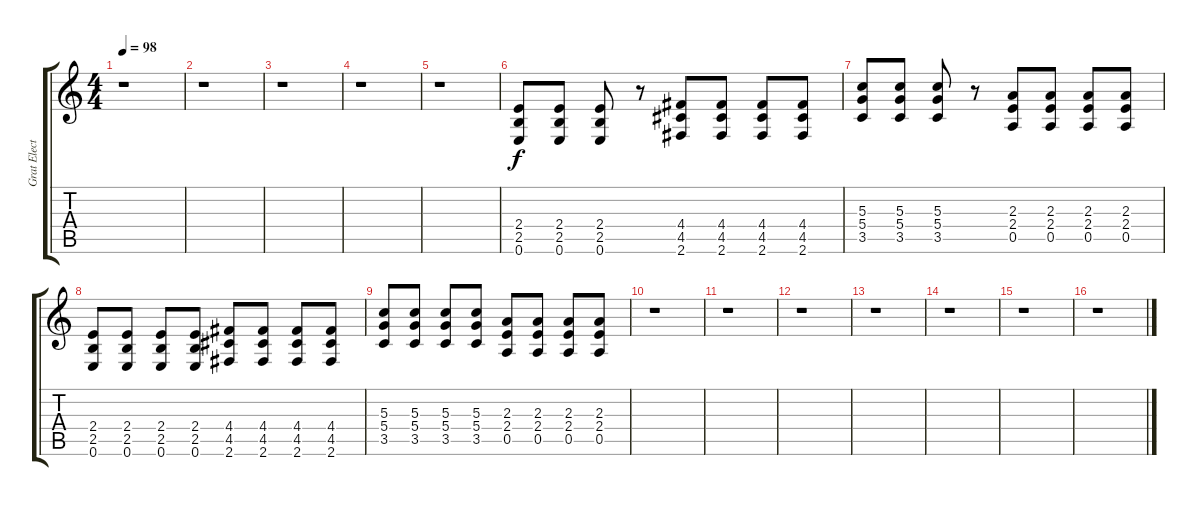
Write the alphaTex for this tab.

\track ("Grat Electrique" "Grat Elect") {instrument overdrivenguitar}
\staff {score tabs}
\tuning (E4 B3 G3 D3 A2 E2) {hide}
\ts (4 4)
\tempo 98
\clef g2
\ks c
r.1{dy f instrument overdrivenguitar} |
r.1 |
r.1 |
r.1 |
r.1 |
(2.4 2.5 0.6).8 (2.4 2.5 0.6).8 (2.4 2.5 0.6).8 r.8 (4.4 4.5 2.6).8 (4.4 4.5 2.6).8 (4.4 4.5 2.6).8 (4.4 4.5 2.6).8 |
(5.3 5.4 3.5).8 (5.3 5.4 3.5).8 (5.3 5.4 3.5).8 r.8 (2.3 2.4 0.5).8 (2.3 2.4 0.5).8 (2.3 2.4 0.5).8 (2.3 2.4 0.5).8 |
(2.4 2.5 0.6).8 (2.4 2.5 0.6).8 (2.4 2.5 0.6).8 (2.4 2.5 0.6).8 (4.4 4.5 2.6).8 (4.4 4.5 2.6).8 (4.4 4.5 2.6).8 (4.4 4.5 2.6).8 |
(5.3 5.4 3.5).8 (5.3 5.4 3.5).8 (5.3 5.4 3.5).8 (5.3 5.4 3.5).8 (2.3 2.4 0.5).8 (2.3 2.4 0.5).8 (2.3 2.4 0.5).8 (2.3 2.4 0.5).8 |
r.1 |
r.1 |
r.1 |
r.1 |
r.1 |
r.1 |
r.1
